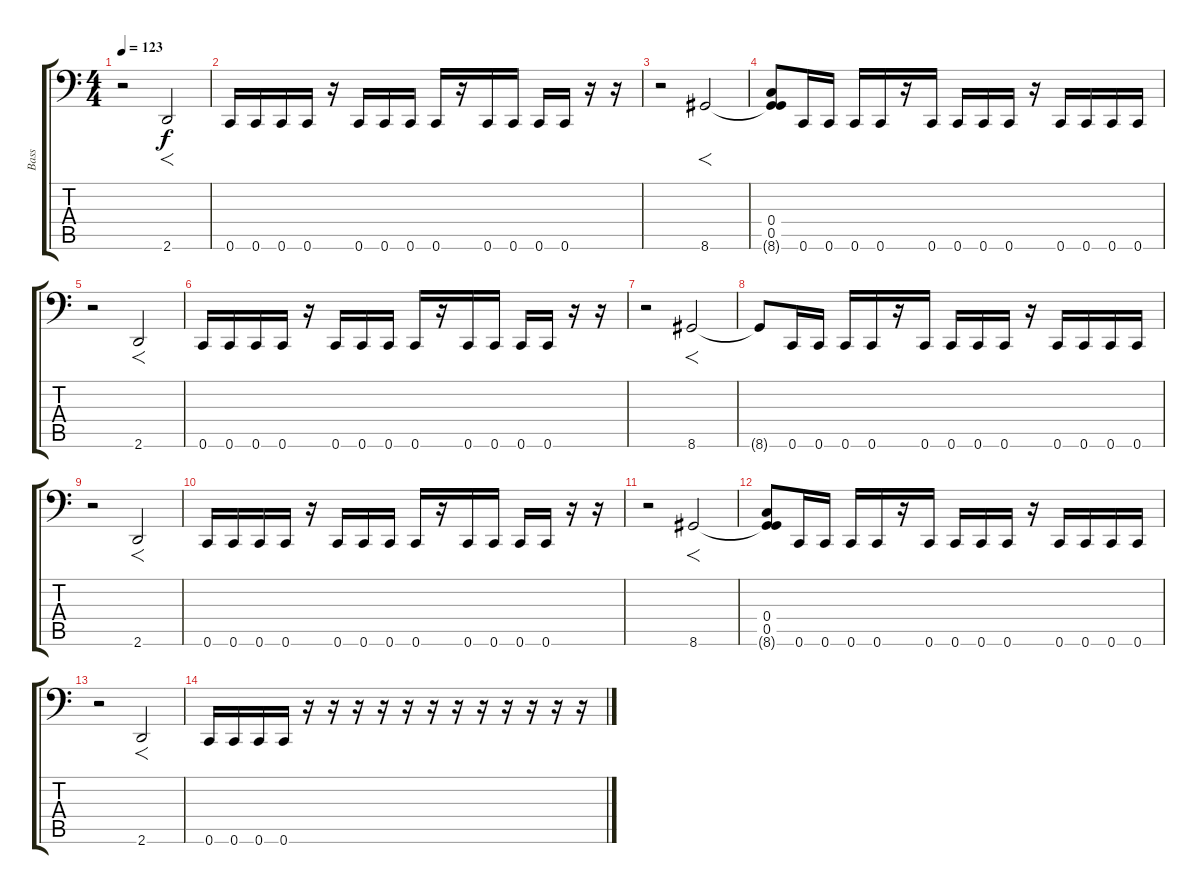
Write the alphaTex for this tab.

\track ("Bass" "Bass") {instrument electricbasspick}
\staff {score tabs}
\tuning (D3 A2 F2 C2 G1 C1) {hide}
\ts (4 4)
\tempo 123
\clef f4
\ks c
r.2{dy f} 2.6.2{f} |
0.6.16 0.6.16 0.6.16 0.6.16 r.16 0.6.16 0.6.16 0.6.16 0.6.16 r.16 0.6.16 0.6.16 0.6.16 0.6.16 r.16 r.16 |
r.2 8.6.2{f} |
(0.4 0.5 8.6{t}).8 0.6.16 0.6.16 0.6.16 0.6.16 r.16 0.6.16 0.6.16 0.6.16 0.6.16 r.16 0.6.16 0.6.16 0.6.16 0.6.16 |
r.2 2.6.2{f} |
0.6.16 0.6.16 0.6.16 0.6.16 r.16 0.6.16 0.6.16 0.6.16 0.6.16 r.16 0.6.16 0.6.16 0.6.16 0.6.16 r.16 r.16 |
r.2 8.6.2{f} |
8.6{t}.8 0.6.16 0.6.16 0.6.16 0.6.16 r.16 0.6.16 0.6.16 0.6.16 0.6.16 r.16 0.6.16 0.6.16 0.6.16 0.6.16 |
r.2 2.6.2{f} |
0.6.16 0.6.16 0.6.16 0.6.16 r.16 0.6.16 0.6.16 0.6.16 0.6.16 r.16 0.6.16 0.6.16 0.6.16 0.6.16 r.16 r.16 |
r.2 8.6.2{f} |
(0.4 0.5 8.6{t}).8 0.6.16 0.6.16 0.6.16 0.6.16 r.16 0.6.16 0.6.16 0.6.16 0.6.16 r.16 0.6.16 0.6.16 0.6.16 0.6.16 |
r.2 2.6.2{f} |
0.6.16 0.6.16 0.6.16 0.6.16 r.16 r.16 r.16 r.16 r.16 r.16 r.16 r.16 r.16 r.16 r.16 r.16
